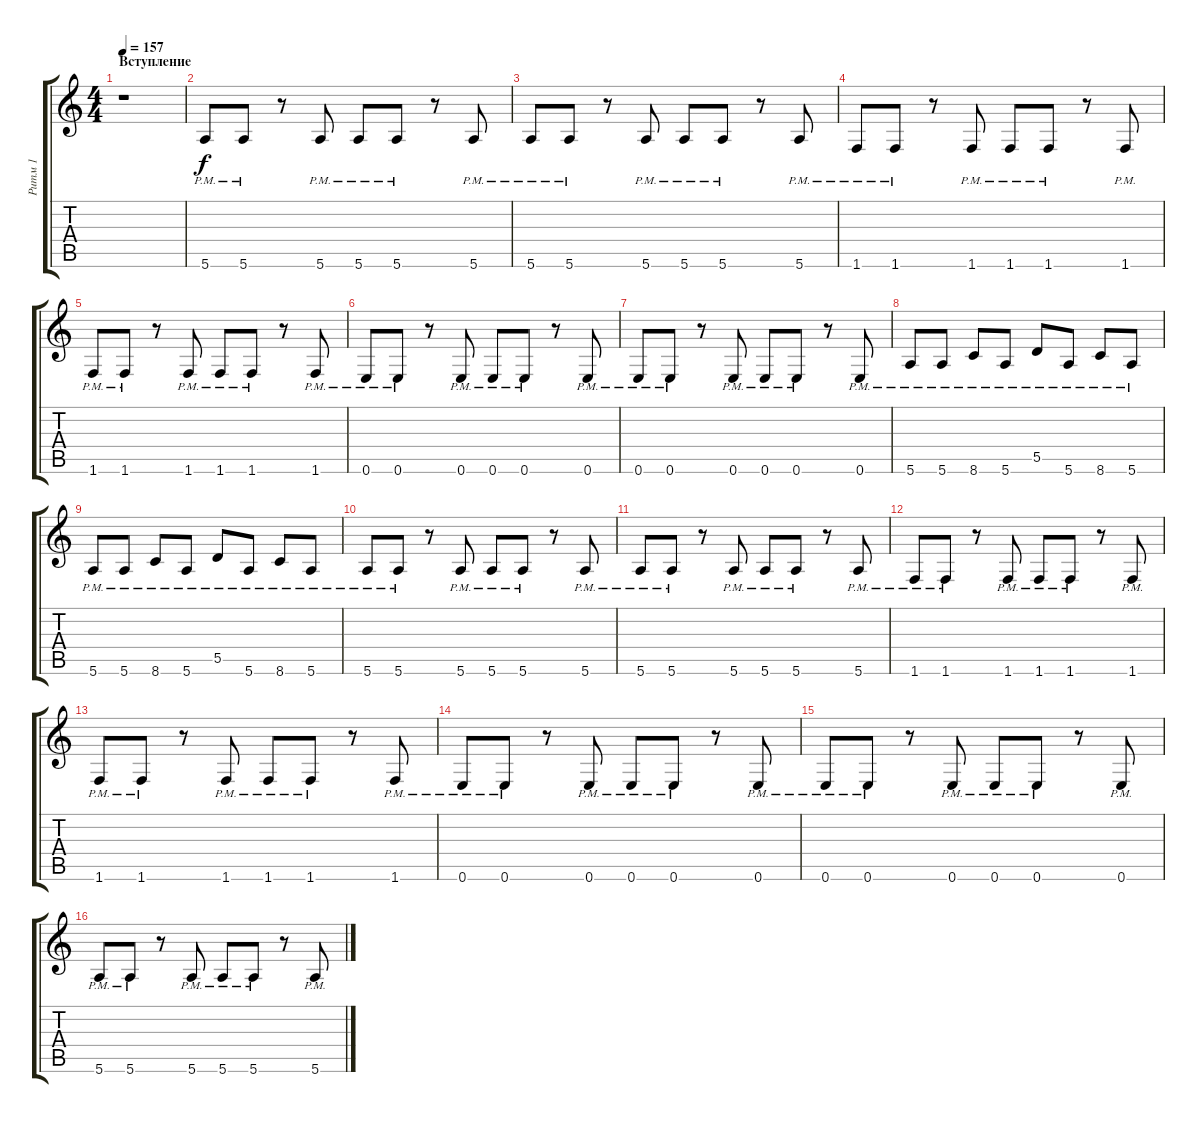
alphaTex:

\track ("Ритм 1" "Ритм 1") {instrument distortionguitar}
\staff {score tabs}
\tuning (E4 B3 G3 D3 A2 E2) {hide}
\ts (4 4)
\section ("" "Вступление")
\tempo 157
\clef g2
\ks c
r.1{dy f instrument distortionguitar} |
5.6{pm}.8 5.6{pm}.8 r.8 5.6{pm}.8 5.6{pm}.8 5.6{pm}.8 r.8 5.6{pm}.8 |
5.6{pm}.8 5.6{pm}.8 r.8 5.6{pm}.8 5.6{pm}.8 5.6{pm}.8 r.8 5.6{pm}.8 |
1.6{pm}.8 1.6{pm}.8 r.8 1.6{pm}.8 1.6{pm}.8 1.6{pm}.8 r.8 1.6{pm}.8 |
1.6{pm}.8 1.6{pm}.8 r.8 1.6{pm}.8 1.6{pm}.8 1.6{pm}.8 r.8 1.6{pm}.8 |
0.6{pm}.8 0.6{pm}.8 r.8 0.6{pm}.8 0.6{pm}.8 0.6{pm}.8 r.8 0.6{pm}.8 |
0.6{pm}.8 0.6{pm}.8 r.8 0.6{pm}.8 0.6{pm}.8 0.6{pm}.8 r.8 0.6{pm}.8 |
5.6{pm}.8 5.6{pm}.8 8.6{pm}.8 5.6{pm}.8 5.5{pm}.8 5.6{pm}.8 8.6{pm}.8 5.6{pm}.8 |
5.6{pm}.8 5.6{pm}.8 8.6{pm}.8 5.6{pm}.8 5.5{pm}.8 5.6{pm}.8 8.6{pm}.8 5.6{pm}.8 |
5.6{pm}.8 5.6{pm}.8 r.8 5.6{pm}.8 5.6{pm}.8 5.6{pm}.8 r.8 5.6{pm}.8 |
5.6{pm}.8 5.6{pm}.8 r.8 5.6{pm}.8 5.6{pm}.8 5.6{pm}.8 r.8 5.6{pm}.8 |
1.6{pm}.8 1.6{pm}.8 r.8 1.6{pm}.8 1.6{pm}.8 1.6{pm}.8 r.8 1.6{pm}.8 |
1.6{pm}.8 1.6{pm}.8 r.8 1.6{pm}.8 1.6{pm}.8 1.6{pm}.8 r.8 1.6{pm}.8 |
0.6{pm}.8 0.6{pm}.8 r.8 0.6{pm}.8 0.6{pm}.8 0.6{pm}.8 r.8 0.6{pm}.8 |
0.6{pm}.8 0.6{pm}.8 r.8 0.6{pm}.8 0.6{pm}.8 0.6{pm}.8 r.8 0.6{pm}.8 |
5.6{pm}.8 5.6{pm}.8 r.8 5.6{pm}.8 5.6{pm}.8 5.6{pm}.8 r.8 5.6{pm}.8
